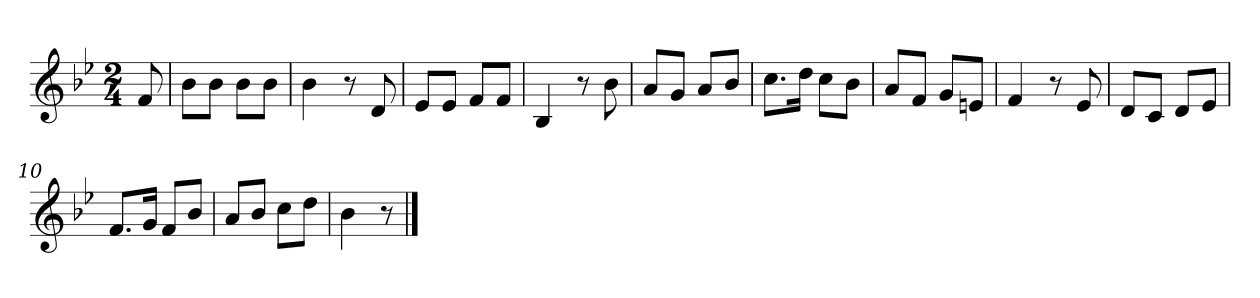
**kern
*part1
*staff1
*k[b-e-]
*M2/4
*MM120
=
8f
=1
8b-L
8b-J
8b-L
8b-J
=2
4b-
8r
8d
=3
8e-L
8e-J
8fL
8fJ
=4
4B-
8r
8b-
=5
8aL
8gJ
8aL
8b-J
=6
8.ccL
16ddJk
8ccL
8b-J
=7
8aL
8fJ
8gL
8enJ
=8
4f
8r
8e-
=9
8dL
8cJ
8dL
8e-J
=10
8.fL
16gJk
8fL
8b-J
=11
8aL
8b-J
8ccL
8ddJ
=12
4b-
8r
==
*-
